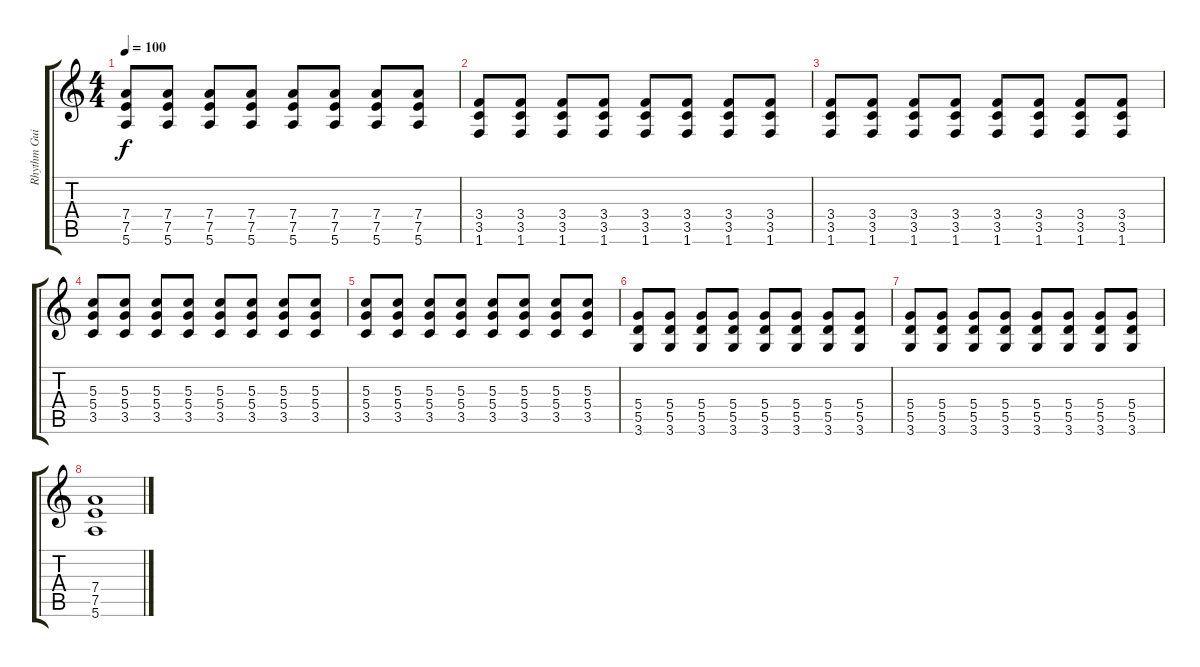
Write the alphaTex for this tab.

\track ("Rhythm Guitar" "Rhythm Gui") {instrument overdrivenguitar}
\staff {score tabs}
\tuning (E4 B3 G3 D3 A2 E2) {hide}
\ts (4 4)
\tempo 100
\clef g2
\ks c
(7.4 7.5 5.6).8{dy f} (7.4 7.5 5.6).8 (7.4 7.5 5.6).8 (7.4 7.5 5.6).8 (7.4 7.5 5.6).8 (7.4 7.5 5.6).8 (7.4 7.5 5.6).8 (7.4 7.5 5.6).8 |
(3.4 3.5 1.6).8 (3.4 3.5 1.6).8 (3.4 3.5 1.6).8 (3.4 3.5 1.6).8 (3.4 3.5 1.6).8 (3.4 3.5 1.6).8 (3.4 3.5 1.6).8 (3.4 3.5 1.6).8 |
(3.4 3.5 1.6).8 (3.4 3.5 1.6).8 (3.4 3.5 1.6).8 (3.4 3.5 1.6).8 (3.4 3.5 1.6).8 (3.4 3.5 1.6).8 (3.4 3.5 1.6).8 (3.4 3.5 1.6).8 |
(5.3 5.4 3.5).8 (5.3 5.4 3.5).8 (5.3 5.4 3.5).8 (5.3 5.4 3.5).8 (5.3 5.4 3.5).8 (5.3 5.4 3.5).8 (5.3 5.4 3.5).8 (5.3 5.4 3.5).8 |
(5.3 5.4 3.5).8 (5.3 5.4 3.5).8 (5.3 5.4 3.5).8 (5.3 5.4 3.5).8 (5.3 5.4 3.5).8 (5.3 5.4 3.5).8 (5.3 5.4 3.5).8 (5.3 5.4 3.5).8 |
(5.4 5.5 3.6).8 (5.4 5.5 3.6).8 (5.4 5.5 3.6).8 (5.4 5.5 3.6).8 (5.4 5.5 3.6).8 (5.4 5.5 3.6).8 (5.4 5.5 3.6).8 (5.4 5.5 3.6).8 |
(5.4 5.5 3.6).8 (5.4 5.5 3.6).8 (5.4 5.5 3.6).8 (5.4 5.5 3.6).8 (5.4 5.5 3.6).8 (5.4 5.5 3.6).8 (5.4 5.5 3.6).8 (5.4 5.5 3.6).8 |
(7.4 7.5 5.6).1
